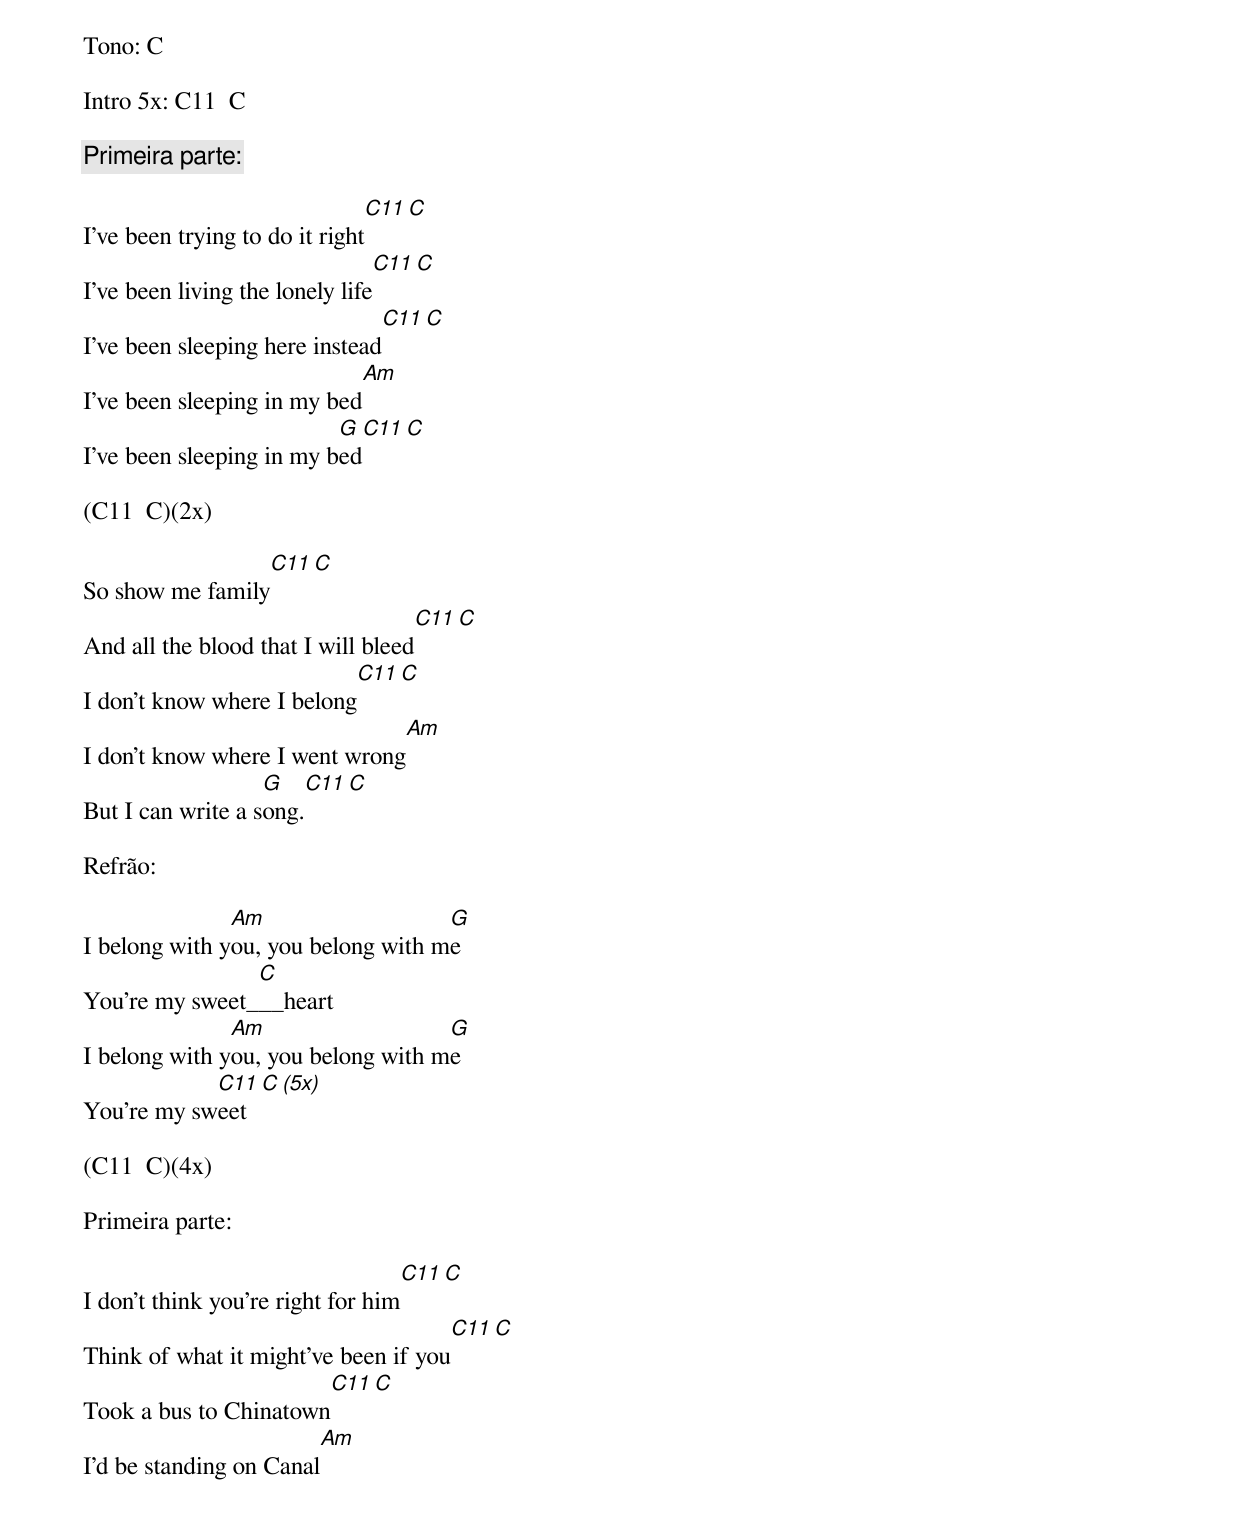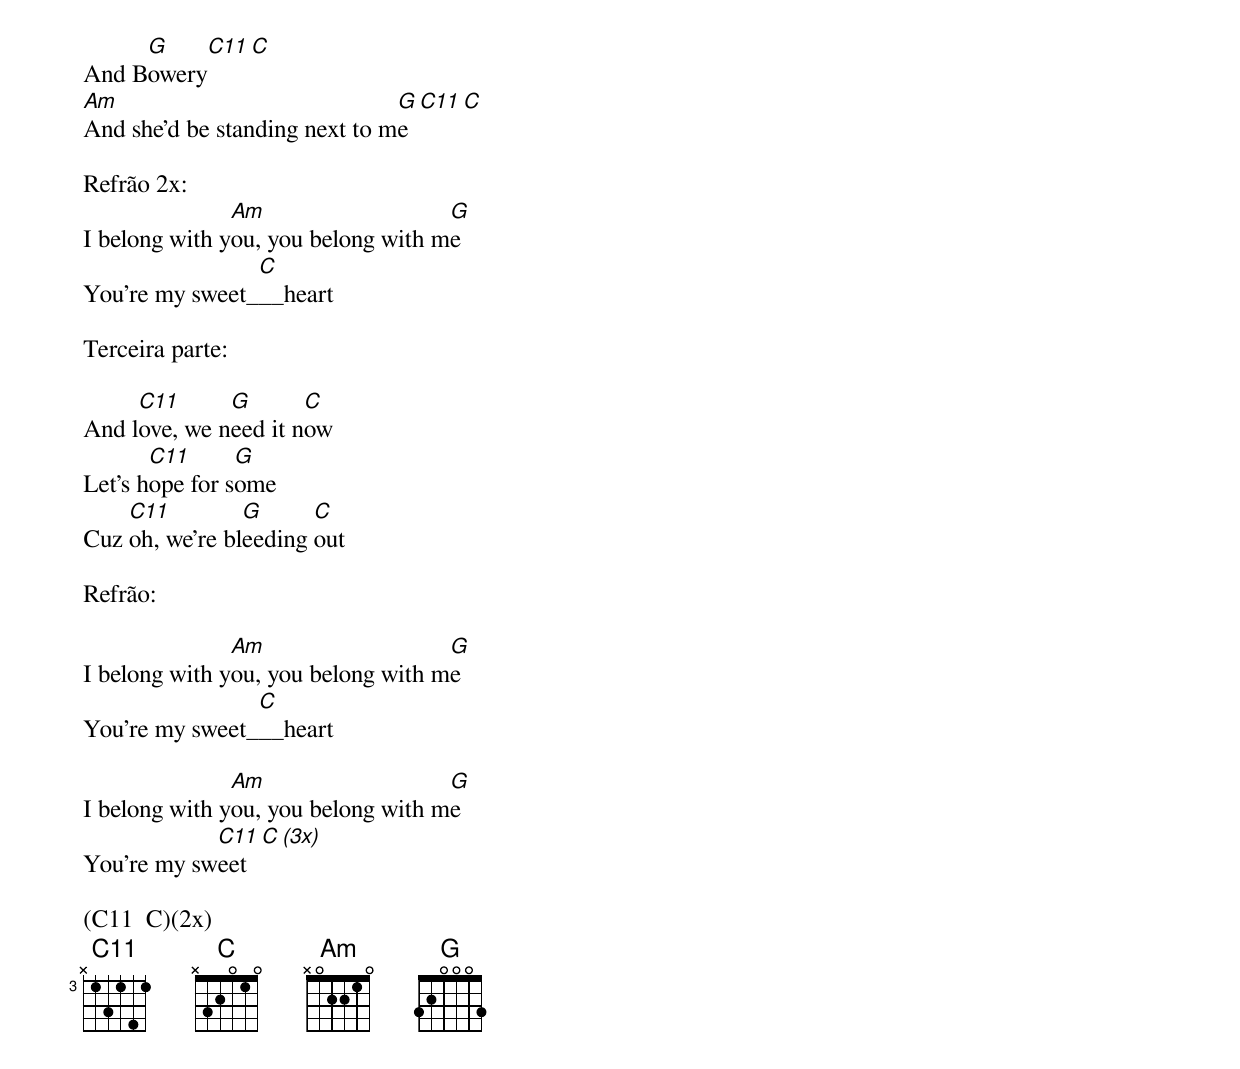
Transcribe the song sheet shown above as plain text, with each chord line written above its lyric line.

Tono: C

Intro 5x: C11  C

Primeira parte:

                                C11  C
I've been trying to do it right
                                 C11  C
I've been living the lonely life
                                C11  C
I've been sleeping here instead
                              Am
I've been sleeping in my bed
                          G  C11  C
I've been sleeping in my bed

(C11  C)(2x)

                  C11  C
So show me family
                                    C11  C
And all the blood that I will bleed
                            C11  C
I don't know where I belong
                                 Am
I don't know where I went wrong
                   G     C11  C
But I can write a song.

Refrão:

               Am                   G
I belong with you, you belong with me
                C
You're my sweet___heart
               Am                   G
I belong with you, you belong with me
            C11  C (5x)
You're my sweet

(C11  C)(4x)

Primeira parte:

                                   C11  C
I don't think you're right for him
                                     C11  C
Think of what it might've been if you
                        C11  C
Took a bus to Chinatown
                         Am
I'd be standing on Canal
     G      C11  C
And Bowery
Am                             G  C11  C
And she'd be standing next to me

Refrão 2x:
               Am                   G
I belong with you, you belong with me
                C
You're my sweet___heart

Terceira parte:

     C11      G       C
And love, we need it now
       C11      G
Let's hope for some
    C11         G      C
Cuz oh, we're bleeding out

Refrão:

               Am                   G
I belong with you, you belong with me
                C
You're my sweet___heart

               Am                   G
I belong with you, you belong with me
            C11  C (3x)
You're my sweet

(C11  C)(2x)
